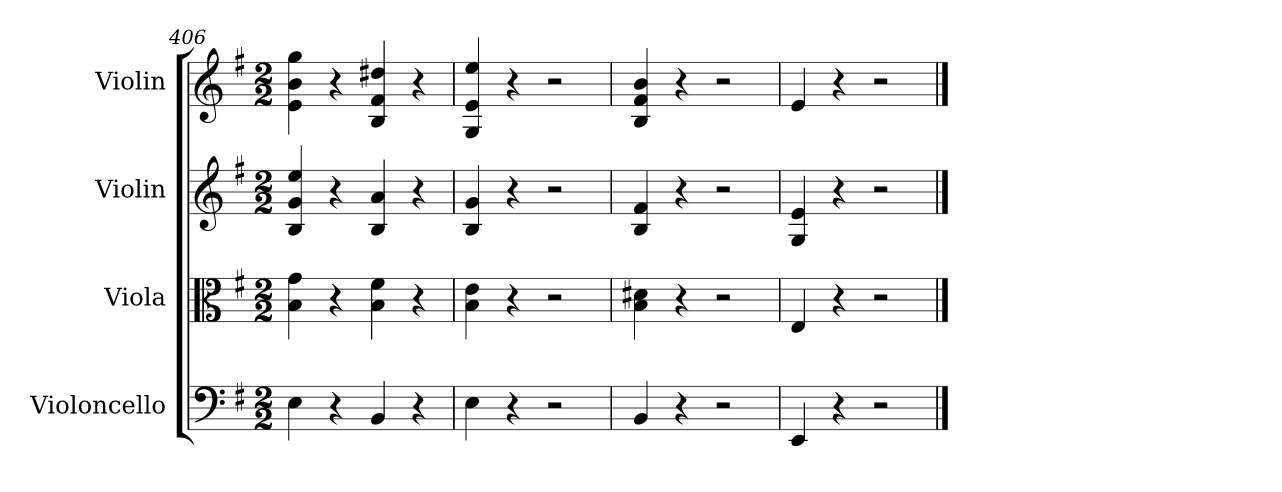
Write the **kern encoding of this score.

**kern	**kern	**kern	**kern
*part4	*part3	*part2	*part1
*staff4	*staff3	*staff2	*staff1
*I"Violoncello	*I"Viola	*I"Violin	*I"Violin
*I'Vc	*I'Vla	*I'Vln	*I'Vln
*clefF4	*clefC3	*clefG2	*clefG2
*k[f#]	*k[f#]	*k[f#]	*k[f#]
*M2/2	*M2/2	*M2/2	*M2/2
=406	=406	=406	=406
4E\	4B\ 4g\	4B/ 4g/ 4ee/	4e\ 4b\ 4gg\
4r	4r	4r	4r
4BB/	4B\ 4f#\	4B/ 4a/	4B/ 4f#/ 4dd#X/
4r	4r	4r	4r
=407	=407	=407	=407
4E\	4B\ 4e\	4B/ 4g/	4G/ 4e/ 4ee/
4r	4r	4r	4r
2r	2r	2r	2r
=408	=408	=408	=408
4BB/	4B\ 4d#X\	4B/ 4f#/	4B/ 4f#/ 4b/
4r	4r	4r	4r
2r	2r	2r	2r
=409	=409	=409	=409
4EE/	4E/	4G/ 4e/	4e/
4r	4r	4r	4r
2r	2r	2r	2r
==	==	==	==
*-	*-	*-	*-
